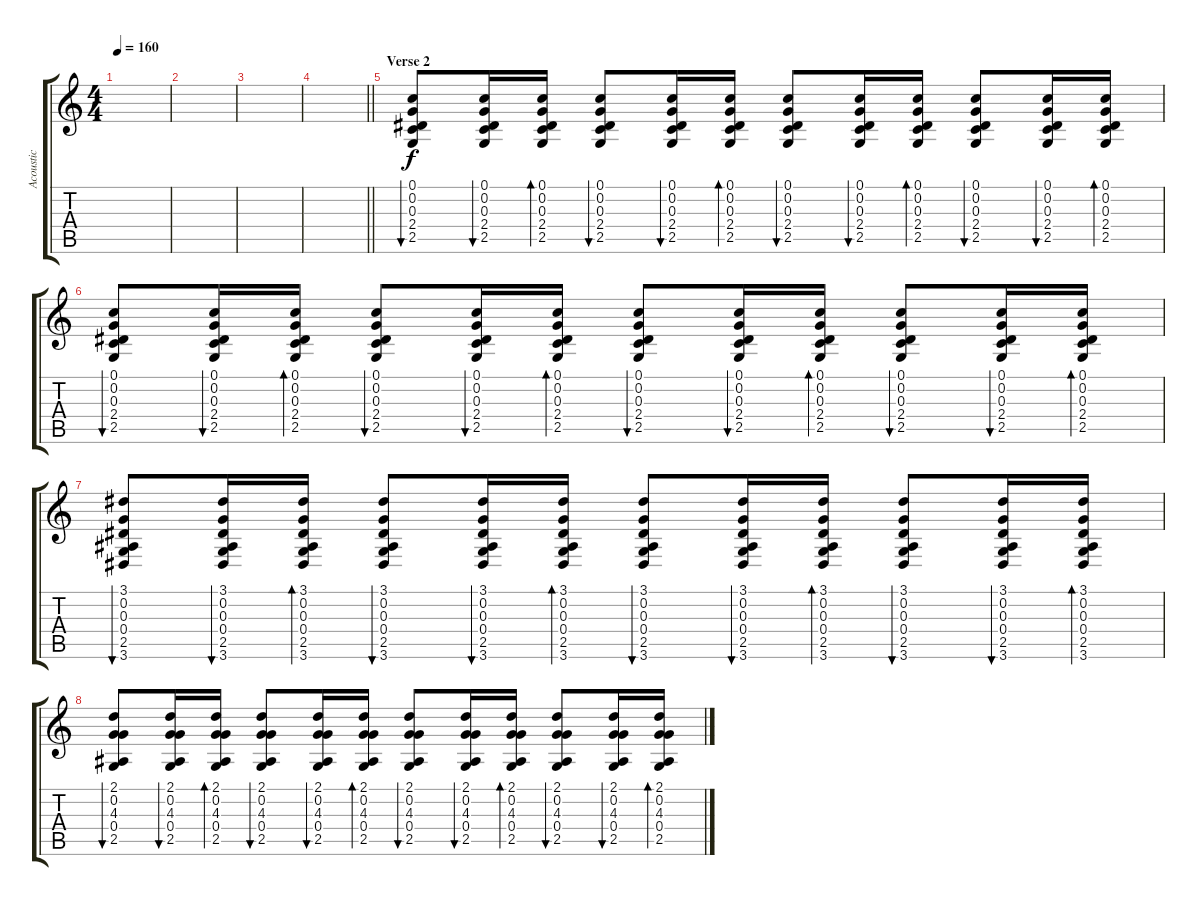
\track ("Acoustic" "Acoustic") {instrument acousticguitarsteel}
\staff {score tabs}
\tuning (C4 G3 Eb3 Bb2 F2 C2) {hide}
\ts (4 4)
\tempo 160
\clef g2
\ks c
|
|
|
\barLineRight lightlight
|
\section ("" "Verse 2")
(0.1 0.2 0.3 2.4 2.5).8{bu 60} (0.1 0.2 0.3 2.4 2.5).16{bu 30} (0.1 0.2 0.3 2.4 2.5).16{bd 30} (0.1 0.2 0.3 2.4 2.5).8{bu 60} (0.1 0.2 0.3 2.4 2.5).16{bu 30} (0.1 0.2 0.3 2.4 2.5).16{bd 30} (0.1 0.2 0.3 2.4 2.5).8{bu 60} (0.1 0.2 0.3 2.4 2.5).16{bu 30} (0.1 0.2 0.3 2.4 2.5).16{bd 30} (0.1 0.2 0.3 2.4 2.5).8{bu 60} (0.1 0.2 0.3 2.4 2.5).16{bu 30} (0.1 0.2 0.3 2.4 2.5).16{bd 30} |
(0.1 0.2 0.3 2.4 2.5).8{bu 60} (0.1 0.2 0.3 2.4 2.5).16{bu 30} (0.1 0.2 0.3 2.4 2.5).16{bd 30} (0.1 0.2 0.3 2.4 2.5).8{bu 60} (0.1 0.2 0.3 2.4 2.5).16{bu 30} (0.1 0.2 0.3 2.4 2.5).16{bd 30} (0.1 0.2 0.3 2.4 2.5).8{bu 60} (0.1 0.2 0.3 2.4 2.5).16{bu 30} (0.1 0.2 0.3 2.4 2.5).16{bd 30} (0.1 0.2 0.3 2.4 2.5).8{bu 60} (0.1 0.2 0.3 2.4 2.5).16{bu 30} (0.1 0.2 0.3 2.4 2.5).16{bd 30} |
(3.1 0.2 0.3 0.4 2.5 3.6).8{bu 60} (3.1 0.2 0.3 0.4 2.5 3.6).16{bu 30} (3.1 0.2 0.3 0.4 2.5 3.6).16{bd 30} (3.1 0.2 0.3 0.4 2.5 3.6).8{bu 60} (3.1 0.2 0.3 0.4 2.5 3.6).16{bu 30} (3.1 0.2 0.3 0.4 2.5 3.6).16{bd 30} (3.1 0.2 0.3 0.4 2.5 3.6).8{bu 60} (3.1 0.2 0.3 0.4 2.5 3.6).16{bu 30} (3.1 0.2 0.3 0.4 2.5 3.6).16{bd 30} (3.1 0.2 0.3 0.4 2.5 3.6).8{bu 60} (3.1 0.2 0.3 0.4 2.5 3.6).16{bu 30} (3.1 0.2 0.3 0.4 2.5 3.6).16{bd 30} |
(2.1 0.2 4.3 0.4 2.5).8{bu 60} (2.1 0.2 4.3 0.4 2.5).16{bu 30} (2.1 0.2 4.3 0.4 2.5).16{bd 30} (2.1 0.2 4.3 0.4 2.5).8{bu 60} (2.1 0.2 4.3 0.4 2.5).16{bu 30} (2.1 0.2 4.3 0.4 2.5).16{bd 30} (2.1 0.2 4.3 0.4 2.5).8{bu 60} (2.1 0.2 4.3 0.4 2.5).16{bu 30} (2.1 0.2 4.3 0.4 2.5).16{bd 30} (2.1 0.2 4.3 0.4 2.5).8{bu 60} (2.1 0.2 4.3 0.4 2.5).16{bu 30} (2.1 0.2 4.3 0.4 2.5).16{bd 30}
